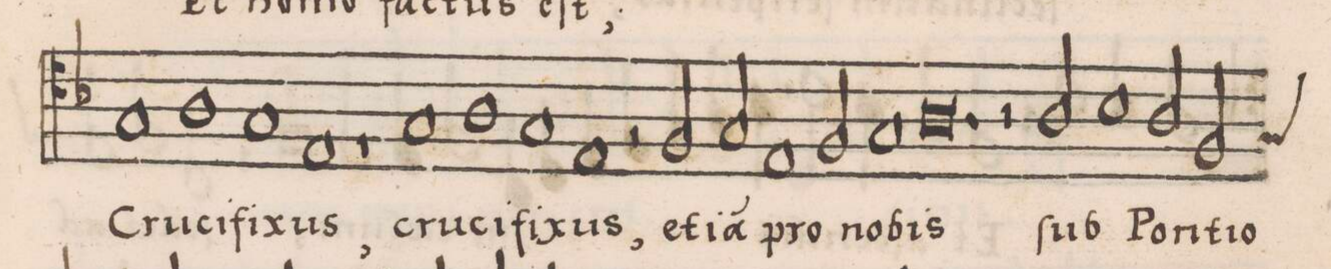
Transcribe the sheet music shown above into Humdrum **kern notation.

**kern	**text
*I"TENOR	*
*clefC4	*
*k[b-]	*
*M2/1	*
1G	Cru-
1A	-ci-
=98-	=98-
1G	-fi-
1E	-xus,
=99-	=99-
1r	.
1G	cru-
=100-	=100-
1A	-ci-
1G	-fi-
=101-	=101-
1E	-xus,
2r	.
2F/	e-
=102-	=102-
2G/	-ti-
1E	-a(m)
2F/	pro
=103-	=103-
1G	no-
0.A	-bis
=104-	=104-
=105-	=105-
2r	.
2A/	ſub
1B-	Pon-
=106-	=106-
2A/	-ti-
*custos:G	*
2F/	-o
*-	*-
